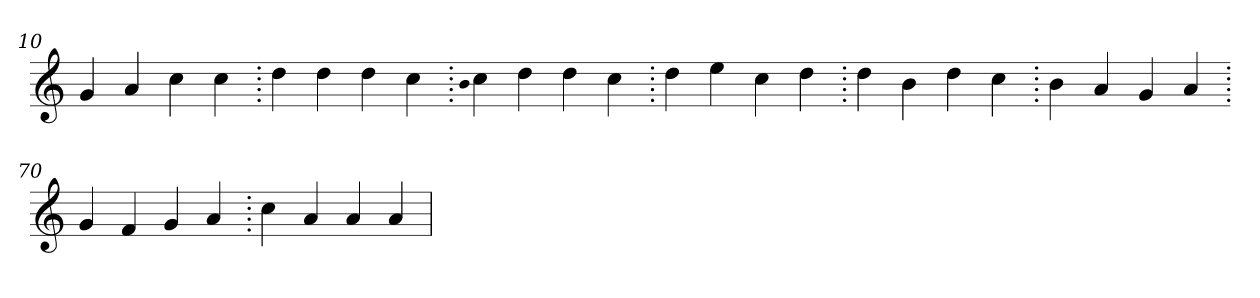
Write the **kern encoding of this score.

**kern
*part1
*staff1
*clefG2
=10.
4g
4a
4cc
4cc
=20.
4dd
4dd
4dd
4cc
=30.
qqb
4cc
4dd
4dd
4cc
=40.
4dd
4ee
4cc
4dd
=50.
4dd
4b
4dd
4cc
=60.
4b
4a
4g
4a
=70.
4g
4f
4g
4a
=80.
4cc
4a
4a
4a
=
*-
